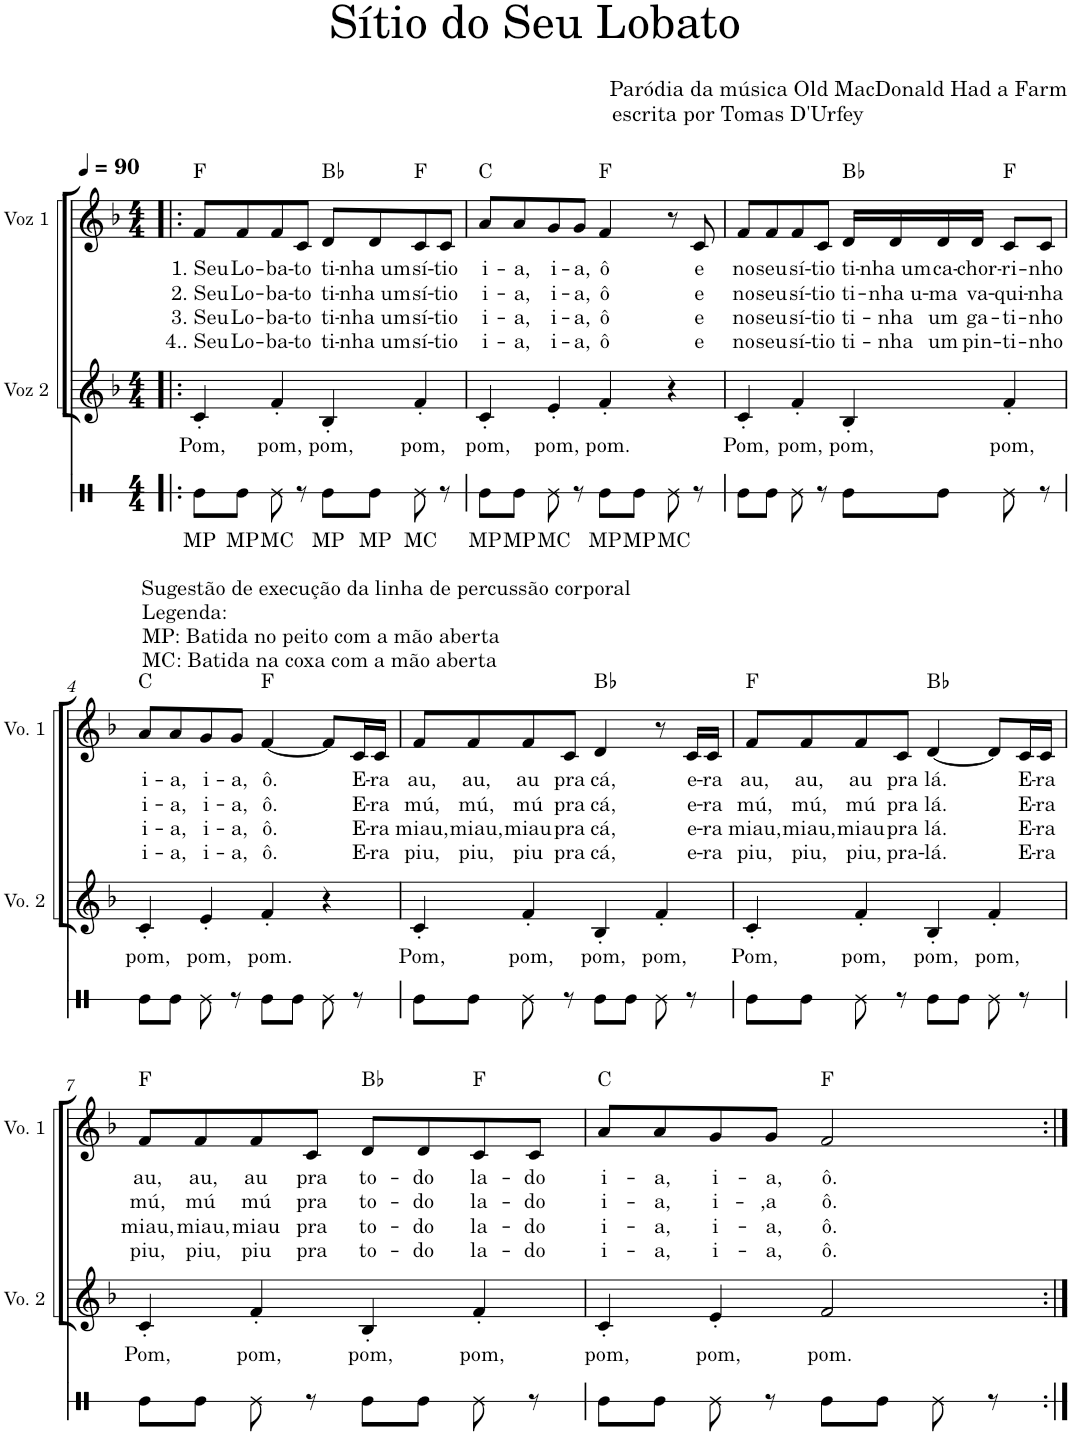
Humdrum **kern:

**kern	**text	**kern	**text	**kern	**text	**text	**text	**text	**harte
*part3	*part3	*part2	*part2	*part1	*part1	*part1	*part1	*part1	*part1
*staff3	*staff3	*staff2	*staff2	*staff1	*staff1	*staff1	*staff1	*staff1	*
*I"Surdo de Campo	*	*I"Voz 2	*	*I"Voz 1	*	*	*	*	*
*	*	*I'Vo. 2	*	*I'Vo. 1	*	*	*	*	*
*stria1	*	*	*	*	*	*	*	*	*
*clefX	*	*clefG2	*	*clefG2	*	*	*	*	*
*k[]	*	*k[b-]	*	*k[b-]	*	*	*	*	*
*M4/4	*	*M4/4	*	*M4/4	*	*	*	*	*
*MM90	*	*MM90	*	*MM90	*	*	*	*	*
=1!|:	=1!|:	=1!|:	=1!|:	=1!|:	=1!|:	=1!|:	=1!|:	=1!|:	=1!|:
!LO:TX:b:t=Sugestão de execução da linha de percussão corporal	!	!	!	!	!	!	!	!	!
!LO:TX:b:t=Legenda&colon;	!	!	!	!	!	!	!	!	!
!LO:TX:b:t=MP&colon; Batida no peito com a mão aberta	!	!	!	!	!	!	!	!	!
!LO:TX:b:t=MC&colon; Batida na coxa com a mão aberta	!	!	!	!	!	!	!	!	!
!	!LO:LY:b	!	!LO:LY:b	!	!LO:LY:b	!LO:LY:b	!LO:LY:b	!LO:LY:b	!
8Re\L	MP	4c'/	Pom,	8f/L	1. Seu	2. Seu	3. Seu	4.. Seu	F:maj
!	!LO:LY:b	!	!	!	!LO:LY:b	!LO:LY:b	!LO:LY:b	!LO:LY:b	!
8Re\J	MP	.	.	8f/	Lo-	Lo-	Lo-	Lo-	.
!	!LO:LY:b	!	!LO:LY:b	!	!LO:LY:b	!LO:LY:b	!LO:LY:b	!LO:LY:b	!
8Re\	MC	4f'/	pom,	8f/	-ba-	-ba-	-ba-	-ba-	.
!	!	!	!	!	!LO:LY:b	!LO:LY:b	!LO:LY:b	!LO:LY:b	!
8r	.	.	.	8c/J	-to	-to	-to	-to	.
!	!LO:LY:b	!	!LO:LY:b	!	!LO:LY:b	!LO:LY:b	!LO:LY:b	!LO:LY:b	!
8Re\L	MP	4B-'/	pom,	8d/L	ti-	ti-	ti-	ti-	Bb:maj
!	!LO:LY:b	!	!	!	!LO:LY:b	!LO:LY:b	!LO:LY:b	!LO:LY:b	!
8Re\J	MP	.	.	8d/	-nha um	-nha um	-nha um	-nha um	.
!	!LO:LY:b	!	!LO:LY:b	!	!LO:LY:b	!LO:LY:b	!LO:LY:b	!LO:LY:b	!
8Re\	MC	4f'/	pom,	8c/	sí-	sí-	sí-	sí-	F:maj
!	!	!	!	!	!LO:LY:b	!LO:LY:b	!LO:LY:b	!LO:LY:b	!
8r	.	.	.	8c/J	-tio	-tio	-tio	-tio	.
=2	=2	=2	=2	=2	=2	=2	=2	=2	=2
!	!LO:LY:b	!	!LO:LY:b	!	!LO:LY:b	!LO:LY:b	!LO:LY:b	!LO:LY:b	!
8Re\L	MP	4c'/	pom,	8a/L	i-	i-	i-	i-	C:maj
!	!LO:LY:b	!	!	!	!LO:LY:b	!LO:LY:b	!LO:LY:b	!LO:LY:b	!
8Re\J	MP	.	.	8a/	-a,	-a,	-a,	-a,	.
!	!LO:LY:b	!	!LO:LY:b	!	!LO:LY:b	!LO:LY:b	!LO:LY:b	!LO:LY:b	!
8Re\	MC	4e'/	pom,	8g/	i-	i-	i-	i-	.
!	!	!	!	!	!LO:LY:b	!LO:LY:b	!LO:LY:b	!LO:LY:b	!
8r	.	.	.	8g/J	-a,	-a,	-a,	-a,	.
!	!LO:LY:b	!	!LO:LY:b	!	!LO:LY:b	!LO:LY:b	!LO:LY:b	!LO:LY:b	!
8Re\L	MP	4f'/	pom.	4f/	ô	ô	ô	ô	F:maj
!	!LO:LY:b	!	!	!	!	!	!	!	!
8Re\J	MP	.	.	.	.	.	.	.	.
!	!LO:LY:b	!	!	!	!	!	!	!	!
8Re\	MC	4r	.	8r	.	.	.	.	.
!	!	!	!	!	!LO:LY:b	!LO:LY:b	!LO:LY:b	!LO:LY:b	!
8r	.	.	.	8c/	e	e	e	e	.
=3	=3	=3	=3	=3	=3	=3	=3	=3	=3
!	!	!	!LO:LY:b	!	!LO:LY:b	!LO:LY:b	!LO:LY:b	!LO:LY:b	!
8Re\L	.	4c'/	Pom,	8f/L	no	no	no	no	.
!	!	!	!	!	!LO:LY:b	!LO:LY:b	!LO:LY:b	!LO:LY:b	!
8Re\J	.	.	.	8f/	seu	seu	seu	seu	.
!	!	!	!LO:LY:b	!	!LO:LY:b	!LO:LY:b	!LO:LY:b	!LO:LY:b	!
8Re\	.	4f'/	pom,	8f/	sí-	sí-	sí-	sí-	.
!	!	!	!	!	!LO:LY:b	!LO:LY:b	!LO:LY:b	!LO:LY:b	!
8r	.	.	.	8c/J	-tio	-tio	-tio	-tio	.
!	!	!	!LO:LY:b	!	!LO:LY:b	!LO:LY:b	!LO:LY:b	!LO:LY:b	!
8Re\L	.	4B-'/	pom,	16d/LL	ti-	ti-	ti-	ti-	Bb:maj
!	!	!	!	!	!LO:LY:b	!LO:LY:b	!LO:LY:b	!LO:LY:b	!
.	.	.	.	16d/	-nha um	-nha u-	-nha	-nha	.
!	!	!	!	!	!LO:LY:b	!LO:LY:b	!LO:LY:b	!LO:LY:b	!
8Re\J	.	.	.	16d/	ca-	-ma	um	um	.
!	!	!	!	!	!LO:LY:b	!LO:LY:b	!LO:LY:b	!LO:LY:b	!
.	.	.	.	16d/JJ	-chor-	va-	ga-	pin-	.
!	!	!	!LO:LY:b	!	!LO:LY:b	!LO:LY:b	!LO:LY:b	!LO:LY:b	!
8Re\	.	4f'/	pom,	8c/L	-ri-	-qui-	-ti-	-ti-	F:maj
!	!	!	!	!	!LO:LY:b	!LO:LY:b	!LO:LY:b	!LO:LY:b	!
8r	.	.	.	8c/J	-nho	-nha	-nho	-nho	.
!!LO:LB:g=z
=4	=4	=4	=4	=4	=4	=4	=4	=4	=4
!	!	!	!LO:LY:b	!	!LO:LY:b	!LO:LY:b	!LO:LY:b	!LO:LY:b	!
8Re\L	.	4c'/	pom,	8a/L	i-	i-	i-	i-	C:maj
!	!	!	!	!	!LO:LY:b	!LO:LY:b	!LO:LY:b	!LO:LY:b	!
8Re\J	.	.	.	8a/	-a,	-a,	-a,	-a,	.
!	!	!	!LO:LY:b	!	!LO:LY:b	!LO:LY:b	!LO:LY:b	!LO:LY:b	!
8Re\	.	4e'/	pom,	8g/	i-	i-	i-	i-	.
!	!	!	!	!	!LO:LY:b	!LO:LY:b	!LO:LY:b	!LO:LY:b	!
8r	.	.	.	8g/J	-a,	-a,	-a,	-a,	.
!	!	!	!LO:LY:b	!	!LO:LY:b	!LO:LY:b	!LO:LY:b	!LO:LY:b	!
8Re\L	.	4f'/	pom.	[4f/	ô.	ô.	ô.	ô.	F:maj
8Re\J	.	.	.	.	.	.	.	.	.
8Re\	.	4r	.	8f/L]	.	.	.	.	.
!	!	!	!	!	!LO:LY:b	!LO:LY:b	!LO:LY:b	!LO:LY:b	!
8r	.	.	.	16c/L	E-	E-	E-	E-	.
!	!	!	!	!	!LO:LY:b	!LO:LY:b	!LO:LY:b	!LO:LY:b	!
.	.	.	.	16c/JJ	-ra	-ra	-ra	-ra	.
=5	=5	=5	=5	=5	=5	=5	=5	=5	=5
!	!	!	!LO:LY:b	!	!LO:LY:b	!LO:LY:b	!LO:LY:b	!LO:LY:b	!
8Re\L	.	4c'/	Pom,	8f/L	au,	mú,	miau,	piu,	.
!	!	!	!	!	!LO:LY:b	!LO:LY:b	!LO:LY:b	!LO:LY:b	!
8Re\J	.	.	.	8f/	au,	mú,	miau,	piu,	.
!	!	!	!LO:LY:b	!	!LO:LY:b	!LO:LY:b	!LO:LY:b	!LO:LY:b	!
8Re\	.	4f'/	pom,	8f/	au	mú	miau	piu	.
!	!	!	!	!	!LO:LY:b	!LO:LY:b	!LO:LY:b	!LO:LY:b	!
8r	.	.	.	8c/J	pra	pra	pra	pra	.
!	!	!	!LO:LY:b	!	!LO:LY:b	!LO:LY:b	!LO:LY:b	!LO:LY:b	!
8Re\L	.	4B-'/	pom,	4d/	cá,	cá,	cá,	cá,	Bb:maj
8Re\J	.	.	.	.	.	.	.	.	.
!	!	!	!LO:LY:b	!	!	!	!	!	!
8Re\	.	4f'/	pom,	8r	.	.	.	.	.
!	!	!	!	!	!LO:LY:b	!LO:LY:b	!LO:LY:b	!LO:LY:b	!
8r	.	.	.	16c/LL	e-	e-	e-	e-	.
!	!	!	!	!	!LO:LY:b	!LO:LY:b	!LO:LY:b	!LO:LY:b	!
.	.	.	.	16c/JJ	-ra	-ra	-ra	-ra	.
=6	=6	=6	=6	=6	=6	=6	=6	=6	=6
!	!	!	!LO:LY:b	!	!LO:LY:b	!LO:LY:b	!LO:LY:b	!LO:LY:b	!
8Re\L	.	4c'/	Pom,	8f/L	au,	mú,	miau,	piu,	F:maj
!	!	!	!	!	!LO:LY:b	!LO:LY:b	!LO:LY:b	!LO:LY:b	!
8Re\J	.	.	.	8f/	au,	mú,	miau,	piu,	.
!	!	!	!LO:LY:b	!	!LO:LY:b	!LO:LY:b	!LO:LY:b	!LO:LY:b	!
8Re\	.	4f'/	pom,	8f/	au	mú	miau	piu,	.
!	!	!	!	!	!LO:LY:b	!LO:LY:b	!LO:LY:b	!LO:LY:b	!
8r	.	.	.	8c/J	pra	pra	pra	pra-	.
!	!	!	!LO:LY:b	!	!LO:LY:b	!LO:LY:b	!LO:LY:b	!LO:LY:b	!
8Re\L	.	4B-'/	pom,	[4d/	lá.	lá.	lá.	-lá.	Bb:maj
8Re\J	.	.	.	.	.	.	.	.	.
!	!	!	!LO:LY:b	!	!	!	!	!	!
8Re\	.	4f'/	pom,	8d/L]	.	.	.	.	.
!	!	!	!	!	!LO:LY:b	!LO:LY:b	!LO:LY:b	!LO:LY:b	!
8r	.	.	.	16c/L	E-	E-	E-	E-	.
!	!	!	!	!	!LO:LY:b	!LO:LY:b	!LO:LY:b	!LO:LY:b	!
.	.	.	.	16c/JJ	-ra	-ra	-ra	-ra	.
!!LO:LB:g=z
=7	=7	=7	=7	=7	=7	=7	=7	=7	=7
!	!	!	!LO:LY:b	!	!LO:LY:b	!LO:LY:b	!LO:LY:b	!LO:LY:b	!
8Re\L	.	4c'/	Pom,	8f/L	au,	mú,	miau,	piu,	F:maj
!	!	!	!	!	!LO:LY:b	!LO:LY:b	!LO:LY:b	!LO:LY:b	!
8Re\J	.	.	.	8f/	au,	mú	miau,	piu,	.
!	!	!	!LO:LY:b	!	!LO:LY:b	!LO:LY:b	!LO:LY:b	!LO:LY:b	!
8Re\	.	4f'/	pom,	8f/	au	mú	miau	piu	.
!	!	!	!	!	!LO:LY:b	!LO:LY:b	!LO:LY:b	!LO:LY:b	!
8r	.	.	.	8c/J	pra	pra	pra	pra	.
!	!	!	!LO:LY:b	!	!LO:LY:b	!LO:LY:b	!LO:LY:b	!LO:LY:b	!
8Re\L	.	4B-'/	pom,	8d/L	to-	to-	to-	to-	Bb:maj
!	!	!	!	!	!LO:LY:b	!LO:LY:b	!LO:LY:b	!LO:LY:b	!
8Re\J	.	.	.	8d/	-do	-do	-do	-do	.
!	!	!	!LO:LY:b	!	!LO:LY:b	!LO:LY:b	!LO:LY:b	!LO:LY:b	!
8Re\	.	4f'/	pom,	8c/	la-	la-	la-	la-	F:maj
!	!	!	!	!	!LO:LY:b	!LO:LY:b	!LO:LY:b	!LO:LY:b	!
8r	.	.	.	8c/J	-do	-do	-do	-do	.
=8	=8	=8	=8	=8	=8	=8	=8	=8	=8
!	!	!	!LO:LY:b	!	!LO:LY:b	!LO:LY:b	!LO:LY:b	!LO:LY:b	!
8Re\L	.	4c'/	pom,	8a/L	i-	i-	i-	i-	C:maj
!	!	!	!	!	!LO:LY:b	!LO:LY:b	!LO:LY:b	!LO:LY:b	!
8Re\J	.	.	.	8a/	-a,	-a,	-a,	-a,	.
!	!	!	!LO:LY:b	!	!LO:LY:b	!LO:LY:b	!LO:LY:b	!LO:LY:b	!
8Re\	.	4e'/	pom,	8g/	i-	i-	i-	i-	.
!	!	!	!	!	!LO:LY:b	!LO:LY:b	!LO:LY:b	!LO:LY:b	!
8r	.	.	.	8g/J	-a,	-,a	-a,	-a,	.
!	!	!	!LO:LY:b	!	!LO:LY:b	!LO:LY:b	!LO:LY:b	!LO:LY:b	!
8Re\L	.	2f/	pom.	2f/	ô.	ô.	ô.	ô.	F:maj
8Re\J	.	.	.	.	.	.	.	.	.
8Re\	.	.	.	.	.	.	.	.	.
8r	.	.	.	.	.	.	.	.	.
=:|!	=:|!	=:|!	=:|!	=:|!	=:|!	=:|!	=:|!	=:|!	=:|!
*-	*-	*-	*-	*-	*-	*-	*-	*-	*-
